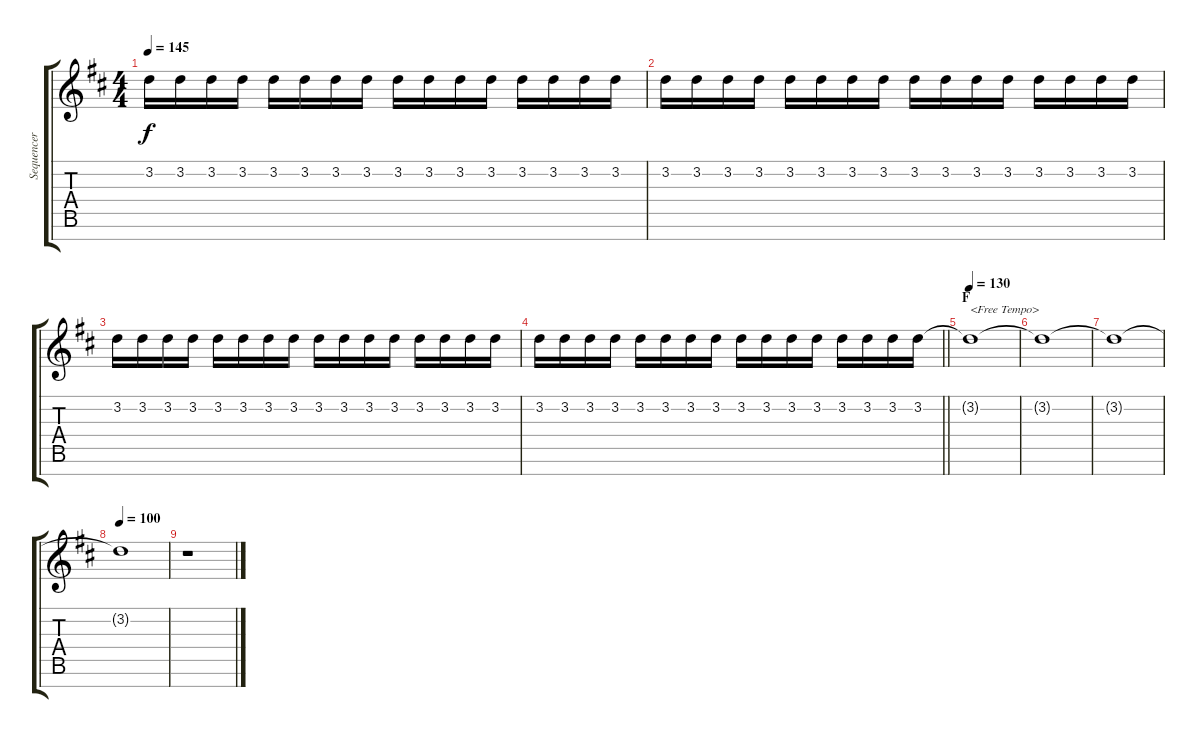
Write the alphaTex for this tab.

\track ("Sequencer" "Sequencer") {instrument pad3polysynth}
\staff {score tabs}
\tuning (E5 B4 G4 D4 A3 E3 B2) {hide}
\ts (4 4)
\tempo 145
\clef g2
\ks d
3.2.16{dy f} 3.2.16 3.2.16 3.2.16 3.2.16 3.2.16 3.2.16 3.2.16 3.2.16 3.2.16 3.2.16 3.2.16 3.2.16 3.2.16 3.2.16 3.2.16 |
3.2.16 3.2.16 3.2.16 3.2.16 3.2.16 3.2.16 3.2.16 3.2.16 3.2.16 3.2.16 3.2.16 3.2.16 3.2.16 3.2.16 3.2.16 3.2.16 |
3.2.16 3.2.16 3.2.16 3.2.16 3.2.16 3.2.16 3.2.16 3.2.16 3.2.16 3.2.16 3.2.16 3.2.16 3.2.16 3.2.16 3.2.16 3.2.16 |
\barLineRight lightlight
3.2.16 3.2.16 3.2.16 3.2.16 3.2.16 3.2.16 3.2.16 3.2.16 3.2.16 3.2.16 3.2.16 3.2.16 3.2.16 3.2.16 3.2.16 3.2.16 |
\section ("" "F")
\tempo 130
3.2{t}.1{txt "<Free Tempo>"} |
3.2{t}.1 |
3.2{t}.1 |
\tempo 100
3.2{t}.1 |
r.1
